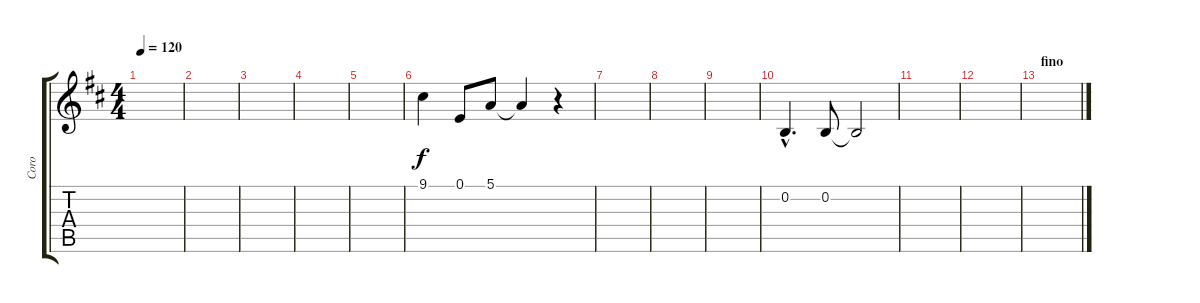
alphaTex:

\track ("Coro" "Coro") {instrument choiraahs}
\staff {score tabs}
\tuning (E4 B3 G3 D3 A2 E2) {hide}
\ts (4 4)
\tempo 120
\clef g2
\ks d
|
|
|
|
|
9.1.4 0.1.8 5.1.8 5.1{t}.4 r.4 |
|
|
|
0.2{hac}.4{d} 0.2.8 0.2{t}.2 |
|
|
\section ("" "fino")
